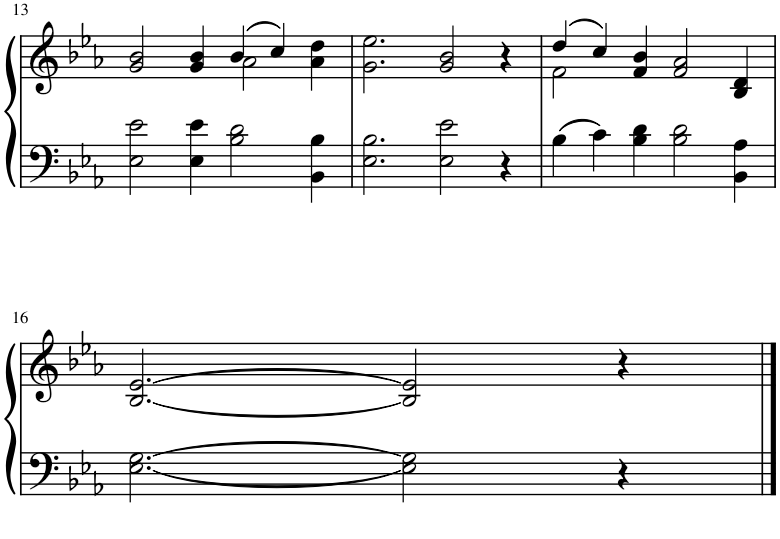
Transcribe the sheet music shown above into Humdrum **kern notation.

**kern	**kern
*part1	*part1
*staff2	*staff1
*I"Piano	*
*I'Pno.	*
!!LO:PB:g=z
*clefF4	*clefG2
*k[b-e-a-]	*k[b-e-a-]
*M6/4	*M6/4
=13	=13
*	*^
2E-\ 2e-\	2g/ 2b-/	2.ryy
4E-\ 4e-\	4g/ 4b-/	.
2B-\ 2d\	(4b-/	2a-\
.	4cc/)	.
4BB-\ 4B-\	4a-\ 4dd\	4ryy
*	*v	*v
=14	=14
2.E-\ 2.B-\	2.g\ 2.ee-\
2E-\ 2e-\	2g/ 2b-/
4r	4r
=15	=15
*	*^
4B-\	(4dd/	2f\
4c\	4cc/)	.
4B-\ 4d\	4f/ 4b-/	1ryy
2B-\ 2d\	2f/ 2a-/	.
4BB-\ 4A-\	4B-/ 4d/	.
*	*v	*v
!!LO:LB:g=z
=16	=16
[2.E-\ [2.G\	[2.B-/ [2.e-/
2E-\] 2G\]	2B-/] 2e-/]
4r	4r
==	==
*-	*-
